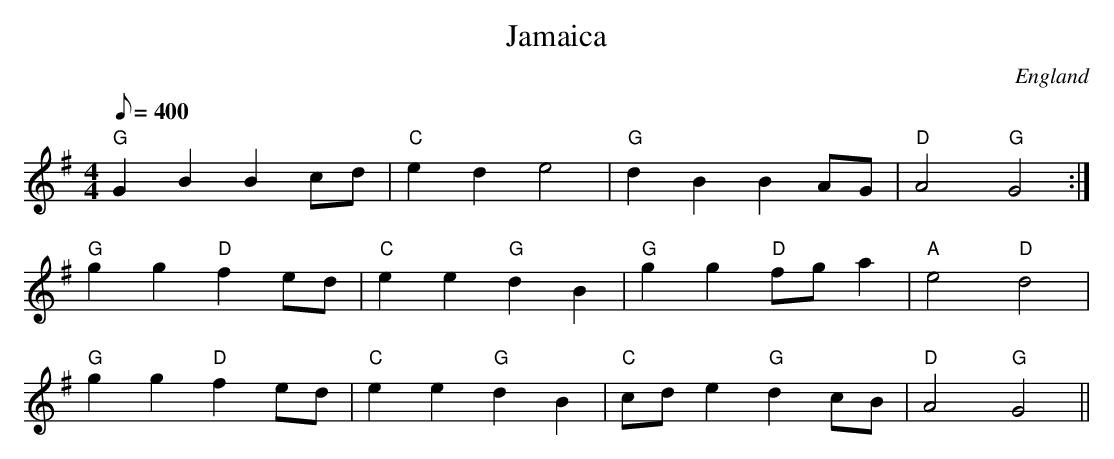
X:1
T:Jamaica
O:England
M:4/4
L:1/8
Q:400
K:G
"G"G2 B2 B2 cd | "C"e2 d2 e4 | "G"d2 B2 B2 AG | "D"A4 "G"G4 :|
"G"g2 g2 "D"f2 ed |"C" e2 e2 "G"d2 B2 |"G" g2 g2 "D" fg a2 |"A" e4 "D"d4 |
"G"g2 g2 "D"f2 ed |"C" e2 e2"G" d2 B2 | "C"cd e2"G"d2 cB |"D" A4 "G" G4 ||
